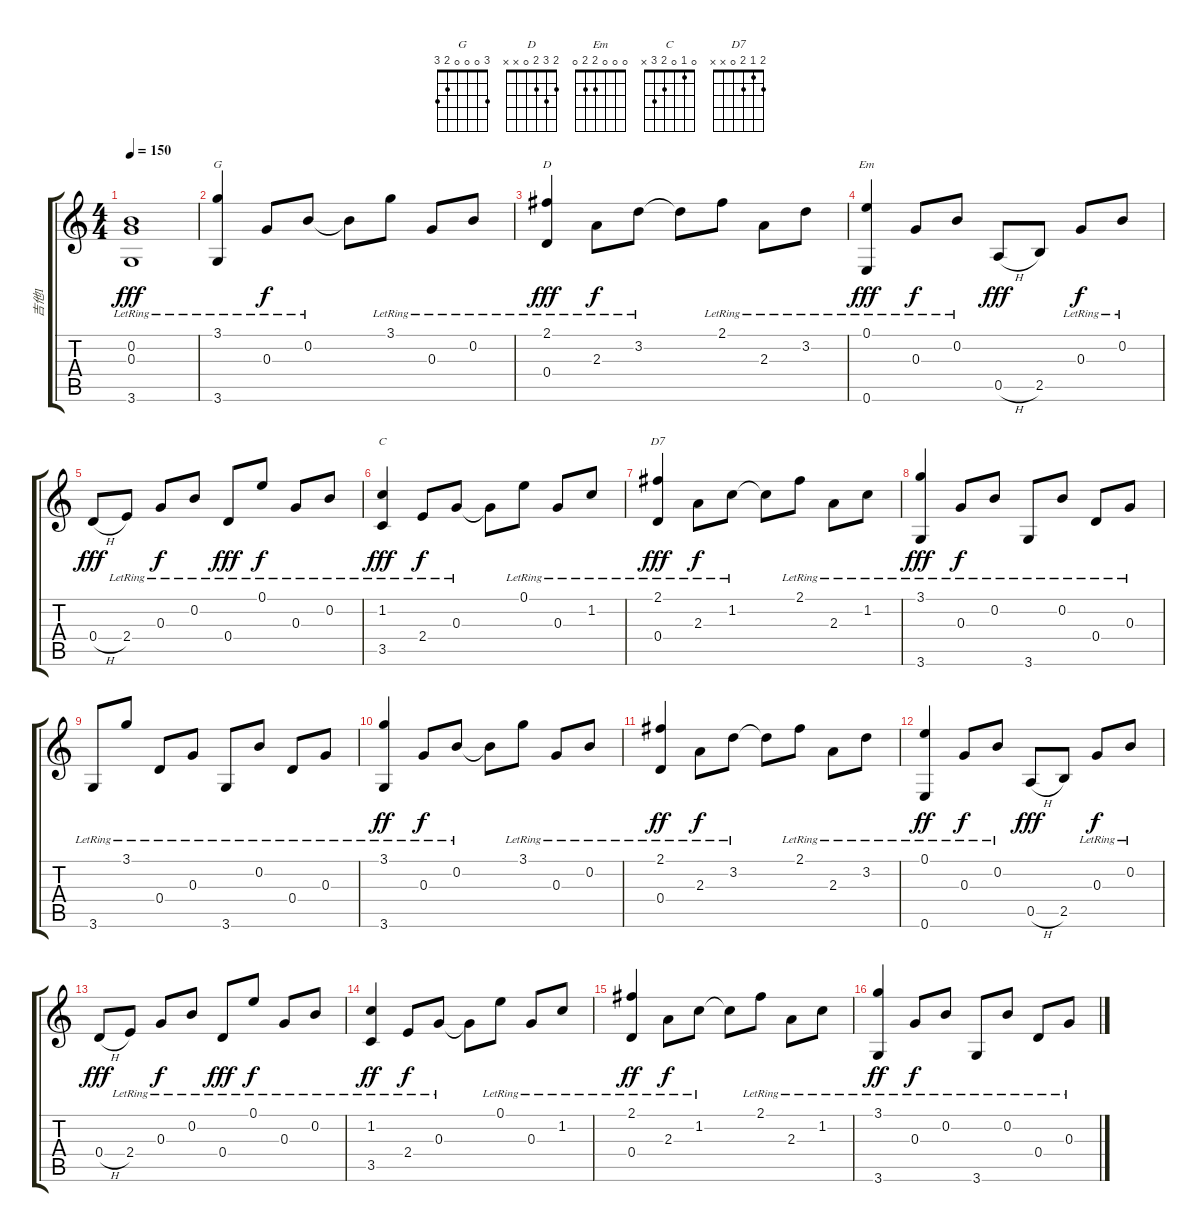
\track ("吉他1" "吉他1") {instrument acousticguitarsteel}
\staff {score tabs}
\tuning (E4 B3 G3 D3 A2 E2) {hide}
\chord ("G" 3 0 0 0 2 3)
\chord ("D" 2 3 2 0 x x)
\chord ("Em" 0 0 0 2 2 0)
\chord ("C" 0 1 0 2 3 x)
\chord ("D7" 2 1 2 0 x x)
\ts (4 4)
\tempo 150
\clef g2
\ks c
(0.2{lr} 0.3{lr} 3.6{lr}).1{dy fff} |
(3.1{lr} 3.6{lr}).4{ch "G" balance 4} 0.3{lr}.8{dy f} 0.2{lr}.8 0.2{t}.8 3.1{lr}.8 0.3{lr}.8 0.2{lr}.8 |
(2.1{lr} 0.4{lr}).4{ch "D" dy fff} 2.3{lr}.8{dy f} 3.2{lr}.8 3.2{t}.8 2.1{lr}.8 2.3{lr}.8 3.2{lr}.8 |
(0.1{lr} 0.6{lr}).4{ch "Em" dy fff} 0.3{lr}.8{dy f} 0.2{lr}.8 0.5{h}.8{dy fff} 2.5.8 0.3{lr}.8{dy f} 0.2{lr}.8 |
0.4{h}.8{dy fff} 2.4{lr}.8 0.3{lr}.8{dy f} 0.2{lr}.8 0.4{lr}.8{dy fff} 0.1{lr}.8{dy f} 0.3{lr}.8 0.2{lr}.8 |
(1.2{lr} 3.5{lr}).4{ch "C" dy fff} 2.4{lr}.8{dy f} 0.3{lr}.8 0.3{t}.8 0.1{lr}.8 0.3{lr}.8 1.2{lr}.8 |
(2.1{lr} 0.4{lr}).4{ch "D7" dy fff} 2.3{lr}.8{dy f} 1.2{lr}.8 1.2{t}.8 2.1{lr}.8 2.3{lr}.8 1.2{lr}.8 |
(3.1{lr} 3.6{lr}).4{dy fff} 0.3{lr}.8{dy f} 0.2{lr}.8 3.6{lr}.8 0.2{lr}.8 0.4{lr}.8 0.3{lr}.8 |
3.6{lr}.8 3.1{lr}.8 0.4{lr}.8 0.3{lr}.8 3.6{lr}.8 0.2{lr}.8 0.4{lr}.8 0.3{lr}.8 |
(3.1{lr} 3.6{lr}).4{dy ff} 0.3{lr}.8{dy f} 0.2{lr}.8 0.2{t}.8 3.1{lr}.8 0.3{lr}.8 0.2{lr}.8 |
(2.1{lr} 0.4{lr}).4{dy ff} 2.3{lr}.8{dy f} 3.2{lr}.8 3.2{t}.8 2.1{lr}.8 2.3{lr}.8 3.2{lr}.8 |
(0.1{lr} 0.6{lr}).4{dy ff} 0.3{lr}.8{dy f} 0.2{lr}.8 0.5{h}.8{dy fff} 2.5.8 0.3{lr}.8{dy f} 0.2{lr}.8 |
0.4{h}.8{dy fff} 2.4{lr}.8 0.3{lr}.8{dy f} 0.2{lr}.8 0.4{lr}.8{dy fff} 0.1{lr}.8{dy f} 0.3{lr}.8 0.2{lr}.8 |
(1.2{lr} 3.5{lr}).4{dy ff} 2.4{lr}.8{dy f} 0.3{lr}.8 0.3{t}.8 0.1{lr}.8 0.3{lr}.8 1.2{lr}.8 |
(2.1{lr} 0.4{lr}).4{dy ff} 2.3{lr}.8{dy f} 1.2{lr}.8 1.2{t}.8 2.1{lr}.8 2.3{lr}.8 1.2{lr}.8 |
(3.1{lr} 3.6{lr}).4{dy ff} 0.3{lr}.8{dy f} 0.2{lr}.8 3.6{lr}.8 0.2{lr}.8 0.4{lr}.8 0.3{lr}.8
